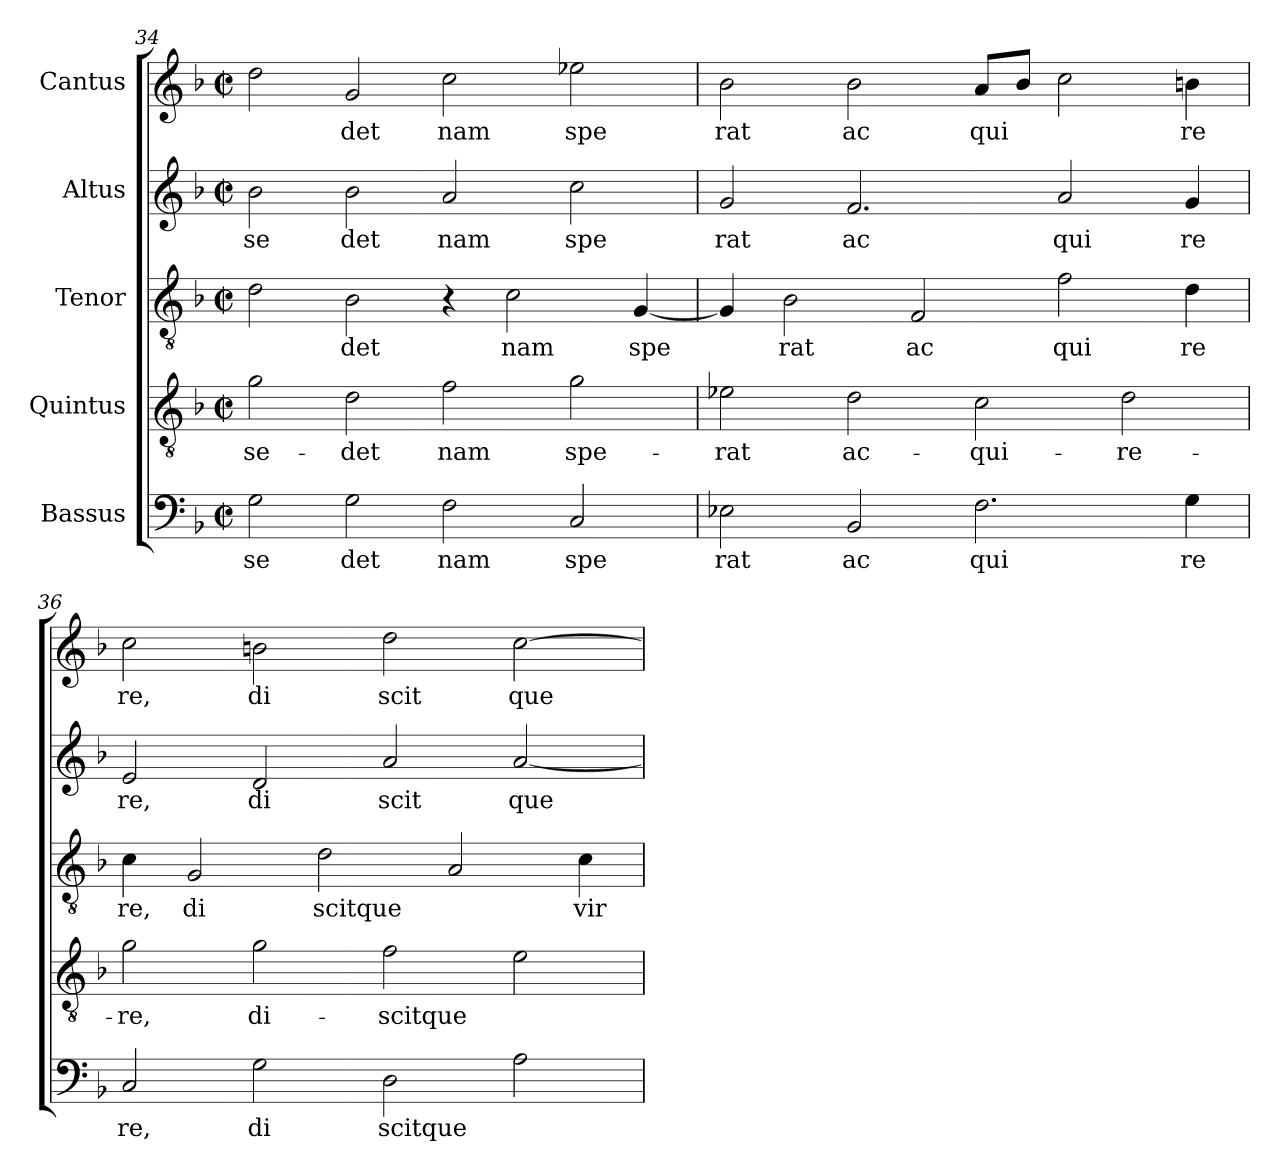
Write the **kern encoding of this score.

**kern	**text	**kern	**text	**kern	**text	**kern	**text	**kern	**text
*part5	*part5	*part4	*part4	*part3	*part3	*part2	*part2	*part1	*part1
*staff5	*staff5	*staff4	*staff4	*staff3	*staff3	*staff2	*staff2	*staff1	*staff1
*I"Bassus	*	*I"Quintus	*	*I"Tenor	*	*I"Altus	*	*I"Cantus	*
*clefF4	*	*clefGv2	*	*clefGv2	*	*clefG2	*	*clefG2	*
*k[b-]	*	*k[b-]	*	*k[b-]	*	*k[b-]	*	*k[b-]	*
*F:	*	*F:	*	*F:	*	*F:	*	*F:	*
*M2/2	*	*M2/2	*	*M2/2	*	*M2/2	*	*M2/2	*
*met(c|)	*	*met(c|)	*	*met(c|)	*	*met(c|)	*	*met(c|)	*
=34	=34	=34	=34	=34	=34	=34	=34	=34	=34
!	!LO:LY:b:cj	!	!LO:LY:b:cj	!	!	!	!LO:LY:b:cj	!	!
2G\	se	2g\	se-	2d\	.	2b-\	se	2dd\	.
!	!LO:LY:b:cj	!	!LO:LY:b:cj	!	!LO:LY:b:cj	!	!LO:LY:b:cj	!	!LO:LY:b:cj
2G\	det	2d\	-det	2B-\	det	2b-\	det	2g/	det
!	!LO:LY:b:cj	!	!LO:LY:b:cj	!	!	!	!LO:LY:b:cj	!	!LO:LY:b:cj
2F\	nam	2f\	nam	4r	.	2a/	nam	2cc\	nam
!	!	!	!	!	!LO:LY:b:cj	!	!	!	!
.	.	.	.	2c\	nam	.	.	.	.
!	!LO:LY:b:cj	!	!LO:LY:b:cj	!	!	!	!LO:LY:b:cj	!	!LO:LY:b:cj
2C/	spe	2g\	spe-	.	.	2cc\	spe	2ee-X\	spe
!	!	!	!	!	!LO:LY:b	!	!	!	!
.	.	.	.	[<4G/	spe	.	.	.	.
=35	=35	=35	=35	=35	=35	=35	=35	=35	=35
!	!LO:LY:b:cj	!	!LO:LY:b:cj	!	!	!	!LO:LY:b:cj	!	!LO:LY:b:cj
2E-X\	rat	2e-X\	-rat	4G/]	.	2g/	rat	2b-\	rat
!	!	!	!	!	!LO:LY:b:cj	!	!	!	!
.	.	.	.	2B-\	rat	.	.	.	.
!	!LO:LY:b:cj	!	!LO:LY:b:cj	!	!	!	!LO:LY:b:cj	!	!LO:LY:b:cj
2BB-/	ac	2d\	ac-	.	.	2.f/	ac	2b-\	ac
!	!	!	!	!	!LO:LY:b:cj	!	!	!	!
.	.	.	.	2F/	ac	.	.	.	.
!	!LO:LY:b:cj	!	!LO:LY:b:cj	!	!	!	!	!	!LO:LY:b
2.F\	qui	2c\	-qui-	.	.	.	.	8a/L	qui
.	.	.	.	.	.	.	.	8b-/J	.
!	!	!	!	!	!LO:LY:b:cj	!	!LO:LY:b:cj	!	!
.	.	.	.	2f\	qui	2a/	qui	2cc\	.
!	!	!	!LO:LY:b:cj	!	!	!	!	!	!
.	.	2d\	-re-	.	.	.	.	.	.
!	!LO:LY:b:cj	!	!	!	!LO:LY:b:cj	!	!LO:LY:b:cj	!	!LO:LY:b:cj
4G\	re	.	.	4d\	re	4g/	re	4bn\	re
=36	=36	=36	=36	=36	=36	=36	=36	=36	=36
!	!LO:LY:b:cj	!	!LO:LY:b:cj	!	!LO:LY:b:cj	!	!LO:LY:b:cj	!	!LO:LY:b:cj
2C/	re,	2g\	-re,	4c\	re,	2e/	re,	2cc\	re,
!	!	!	!	!	!LO:LY:b:cj	!	!	!	!
.	.	.	.	2G/	di	.	.	.	.
!	!LO:LY:b:cj	!	!LO:LY:b:cj	!	!	!	!LO:LY:b:cj	!	!LO:LY:b:cj
2G\	di	2g\	di-	.	.	2d/	di	2bn\	di
!	!	!	!	!	!LO:LY:b	!	!	!	!
.	.	.	.	2d\	scitque	.	.	.	.
!	!LO:LY:b	!	!LO:LY:b	!	!	!	!LO:LY:b:cj	!	!LO:LY:b:cj
2D\	scitque	2f\	-scitque	.	.	2a/	scit	2dd\	scit
.	.	.	.	2A/	.	.	.	.	.
!	!	!	!	!	!	!	!LO:LY:b	!	!LO:LY:b
2A\	.	2e\	.	.	.	[>2a/	que	[<2cc\	que
!	!	!	!	!	!LO:LY:b:cj	!	!	!	!
.	.	.	.	4c\	vir	.	.	.	.
=	=	=	=	=	=	=	=	=	=
*-	*-	*-	*-	*-	*-	*-	*-	*-	*-
